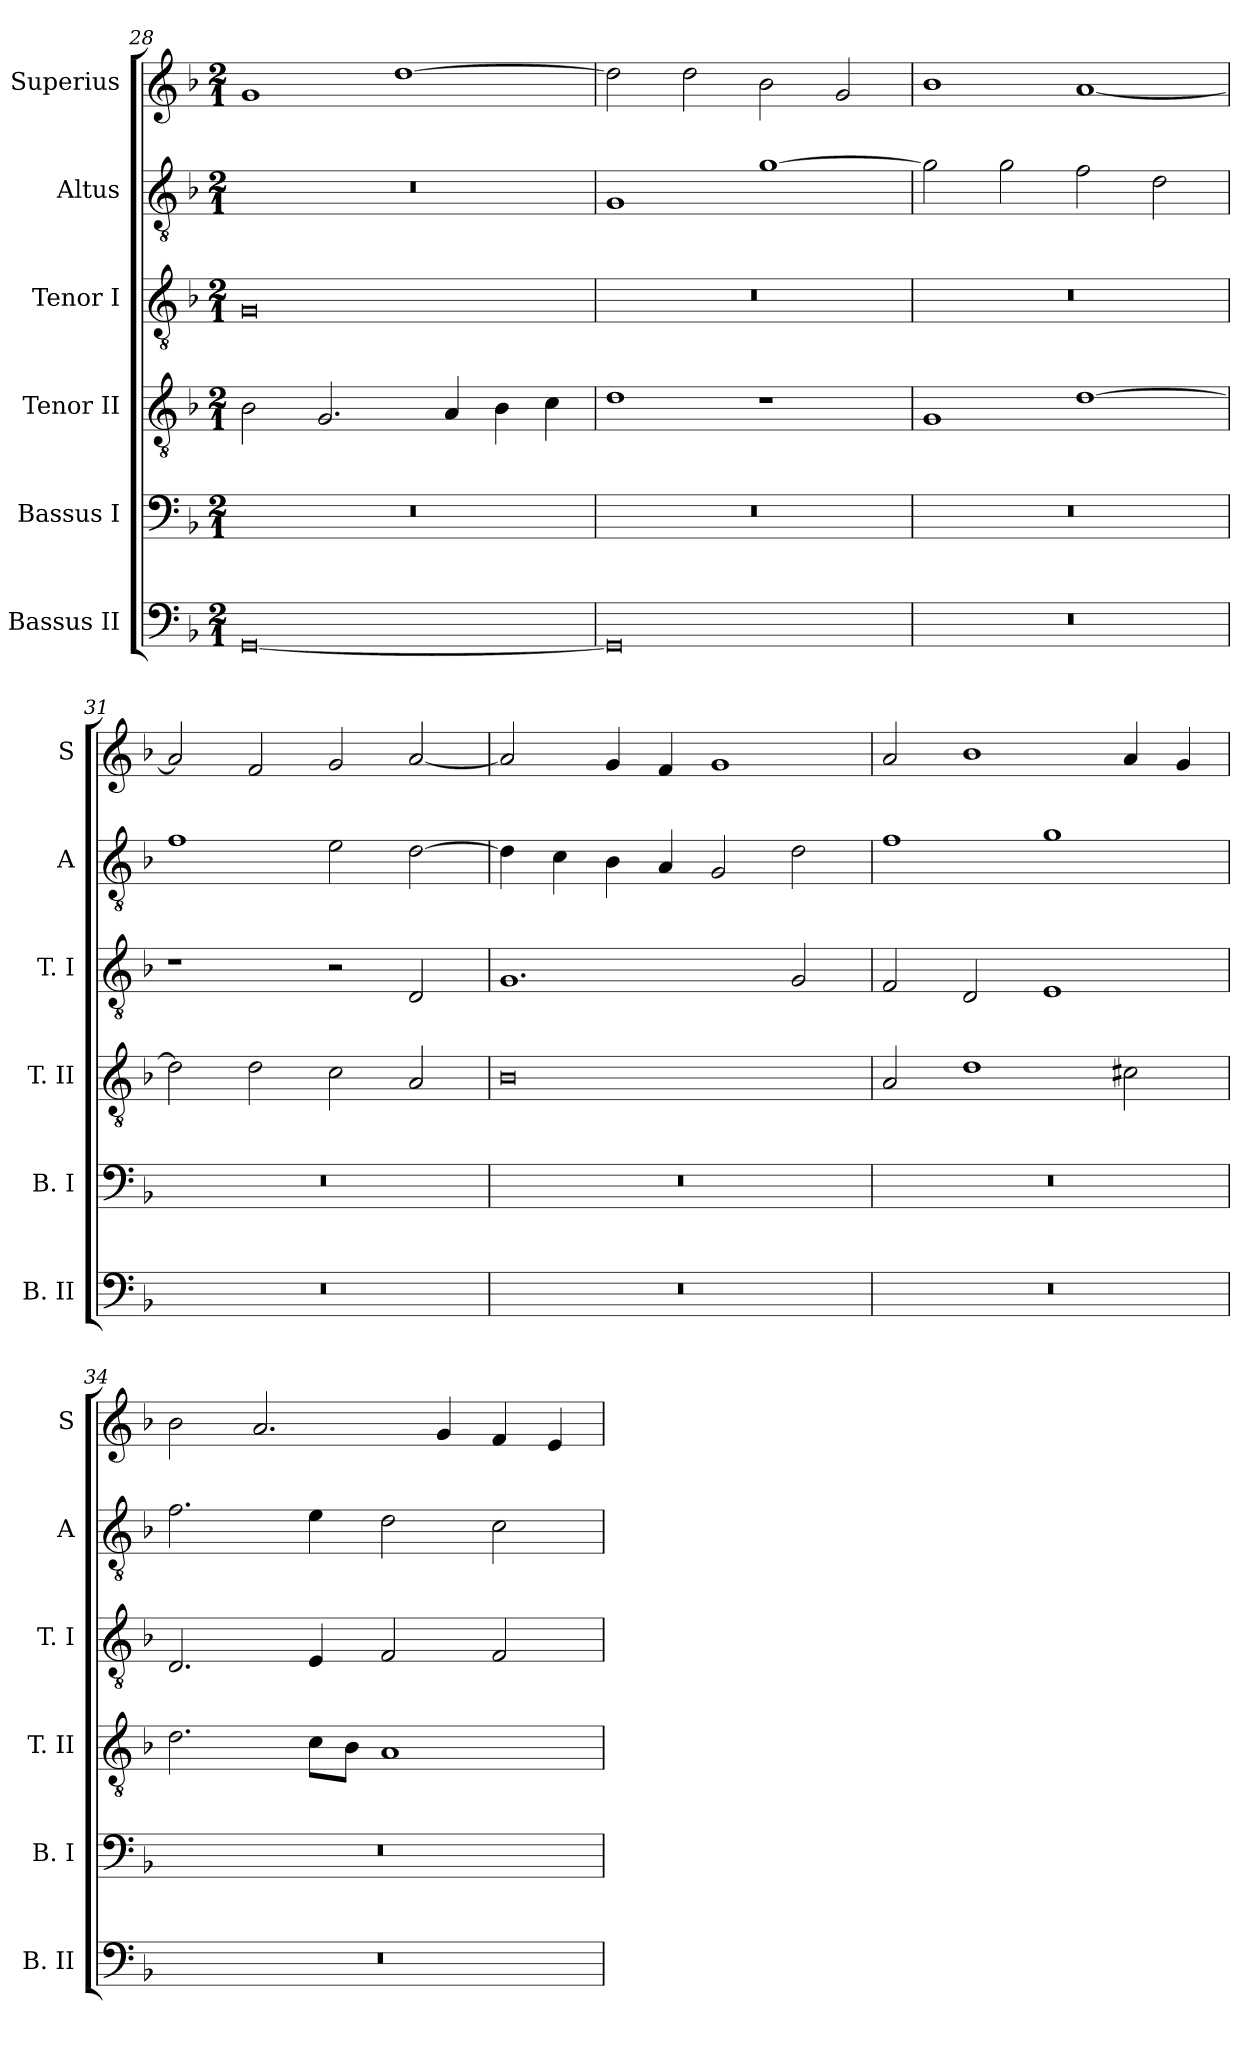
**kern	**kern	**kern	**kern	**kern	**kern
*part6	*part5	*part4	*part3	*part2	*part1
*staff6	*staff5	*staff4	*staff3	*staff2	*staff1
*I"Bassus II	*I"Bassus I	*I"Tenor II	*I"Tenor I	*I"Altus	*I"Superius
*I'B. II	*I'B. I	*I'T. II	*I'T. I	*I'A	*I'S
*clefF4	*clefF4	*clefGv2	*clefGv2	*clefGv2	*clefG2
*k[b-]	*k[b-]	*k[b-]	*k[b-]	*k[b-]	*k[b-]
*F:	*F:	*F:	*F:	*F:	*F:
*M2/1	*M2/1	*M2/1	*M2/1	*M2/1	*M2/1
=28	=28	=28	=28	=28	=28
[0GG	0r	2B-	0G	0r	1g
.	.	2.G	.	.	.
.	.	.	.	.	[1dd
.	.	4A	.	.	.
.	.	4B-	.	.	.
.	.	4c	.	.	.
=29	=29	=29	=29	=29	=29
0GG]	0r	1d	0r	1G	2dd]
.	.	.	.	.	2dd
.	.	1r	.	[1g	2b-
.	.	.	.	.	2g
=30	=30	=30	=30	=30	=30
0r	0r	1G	0r	2g]	1b-
.	.	.	.	2g	.
.	.	[1d	.	2f	[1a
.	.	.	.	2d	.
=31	=31	=31	=31	=31	=31
0r	0r	2d]	1r	1f	2a]
.	.	2d	.	.	2f
.	.	2c	2r	2e	2g
.	.	2A	2D	[2d	[2a
=32	=32	=32	=32	=32	=32
0r	0r	0B-	1.G	4d]	2a]
.	.	.	.	4c	.
.	.	.	.	4B-	4g
.	.	.	.	4A	4f
.	.	.	.	2G	1g
.	.	.	2G	2d	.
=33	=33	=33	=33	=33	=33
0r	0r	2A	2F	1f	2a
.	.	1d	2D	.	1b-
.	.	.	1E	1g	.
.	.	2c#X	.	.	4a
.	.	.	.	.	4g
=34	=34	=34	=34	=34	=34
0r	0r	2.d	2.D	2.f	2b-
.	.	.	.	.	2.a
.	.	8cL	4E	4e	.
.	.	8B-J	.	.	.
.	.	1A	2F	2d	.
.	.	.	.	.	4g
.	.	.	2F	2c	4f
.	.	.	.	.	4e
=	=	=	=	=	=
*-	*-	*-	*-	*-	*-
